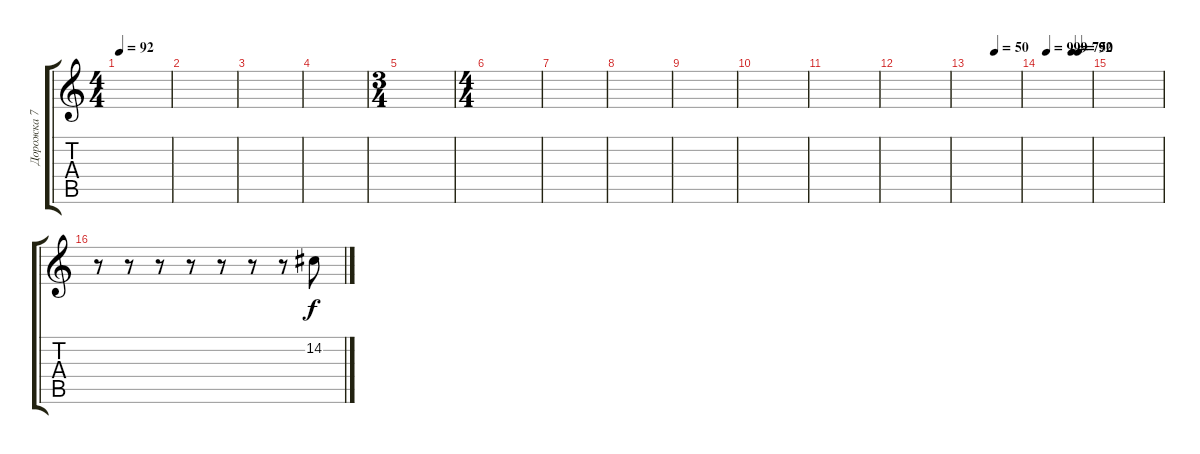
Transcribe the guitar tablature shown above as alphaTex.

\track ("Дорожка 7" "Дорожка 7") {instrument trombone}
\staff {score tabs}
\tuning (E4 B3 G3 D3 A2 E2) {hide}
\ts (4 4)
\tempo 92
\clef g2
\ks c
|
|
|
|
\ts (3 4)
|
\ts (4 4)
|
|
|
|
|
|
|
\tempo (50 0.5)
|
\tempo (999 0.125)
\tempo (750 0.625)
\tempo (92 0.75)
|
|
r.8 r.8 r.8 r.8 r.8 r.8 r.8 14.2.8
